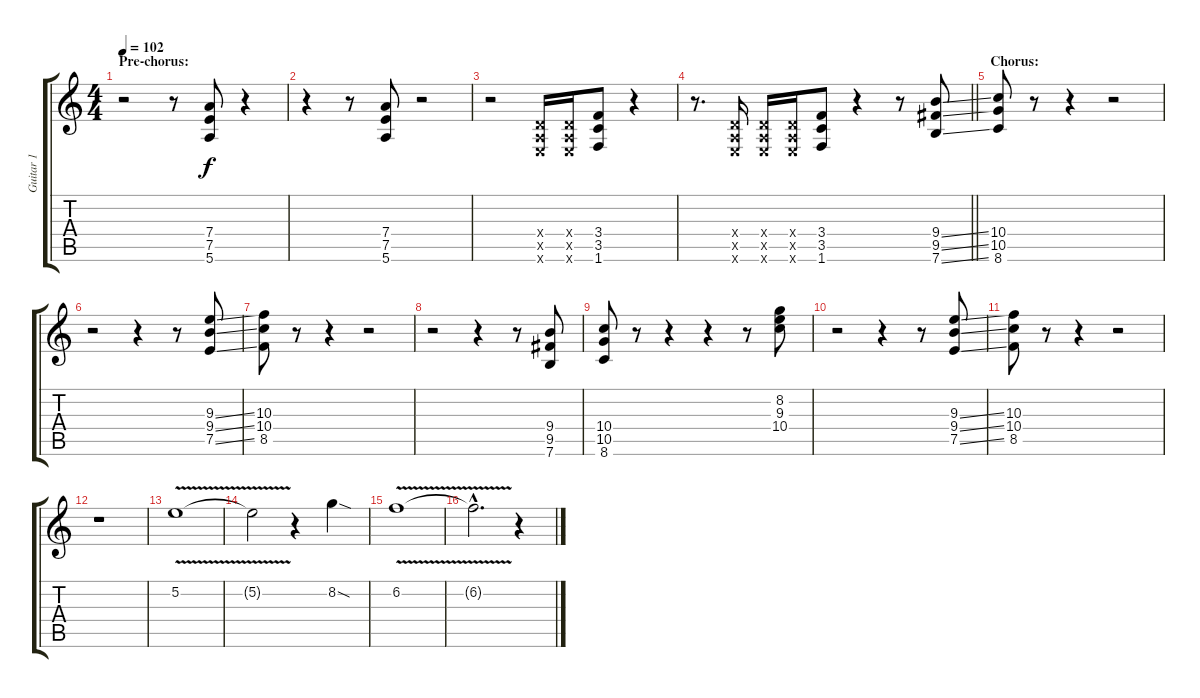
\track ("Guitar 1" "Guitar 1") {instrument distortionguitar}
\staff {score tabs}
\tuning (E4 B3 G3 D3 A2 E2) {hide}
\ts (4 4)
\section ("" "Pre-chorus:")
\tempo 102
\clef g2
\ks c
r.2{dy f} r.8 (7.4 7.5 5.6).8 r.4 |
r.4 r.8 (7.4 7.5 5.6).8 r.2 |
r.2 (0.4{x} 0.5{x} 0.6{x}).16 (0.4{x} 0.5{x} 0.6{x}).16 (3.4 3.5 1.6).8 r.4 |
\barLineRight lightlight
r.8{d} (0.4{x} 0.5{x} 0.6{x}).16 (0.4{x} 0.5{x} 0.6{x}).16 (0.4{x} 0.5{x} 0.6{x}).16 (3.4 3.5 1.6).8 r.4 r.8 (9.4{ss} 9.5{ss} 7.6{ss}).8 |
\section ("" "Chorus:")
(10.4 10.5 8.6).8 r.8 r.4 r.2 |
r.2 r.4 r.8 (9.3{ss} 9.4{ss} 7.5{ss}).8 |
(10.3 10.4 8.5).8 r.8 r.4 r.2 |
r.2 r.4 r.8 (9.4 9.5 7.6).8 |
(10.4 10.5 8.6).8 r.8 r.4 r.4 r.8 (8.2 9.3 10.4).8 |
r.2 r.4 r.8 (9.3{ss} 9.4{ss} 7.5{ss}).8 |
(10.3 10.4 8.5).8 r.8 r.4 r.2 |
r.1 |
5.2{v}.1 |
5.2{t}.2 r.4 8.2{sod}.4 |
6.2{v}.1 |
6.2{hac t}.2{d} r.4
